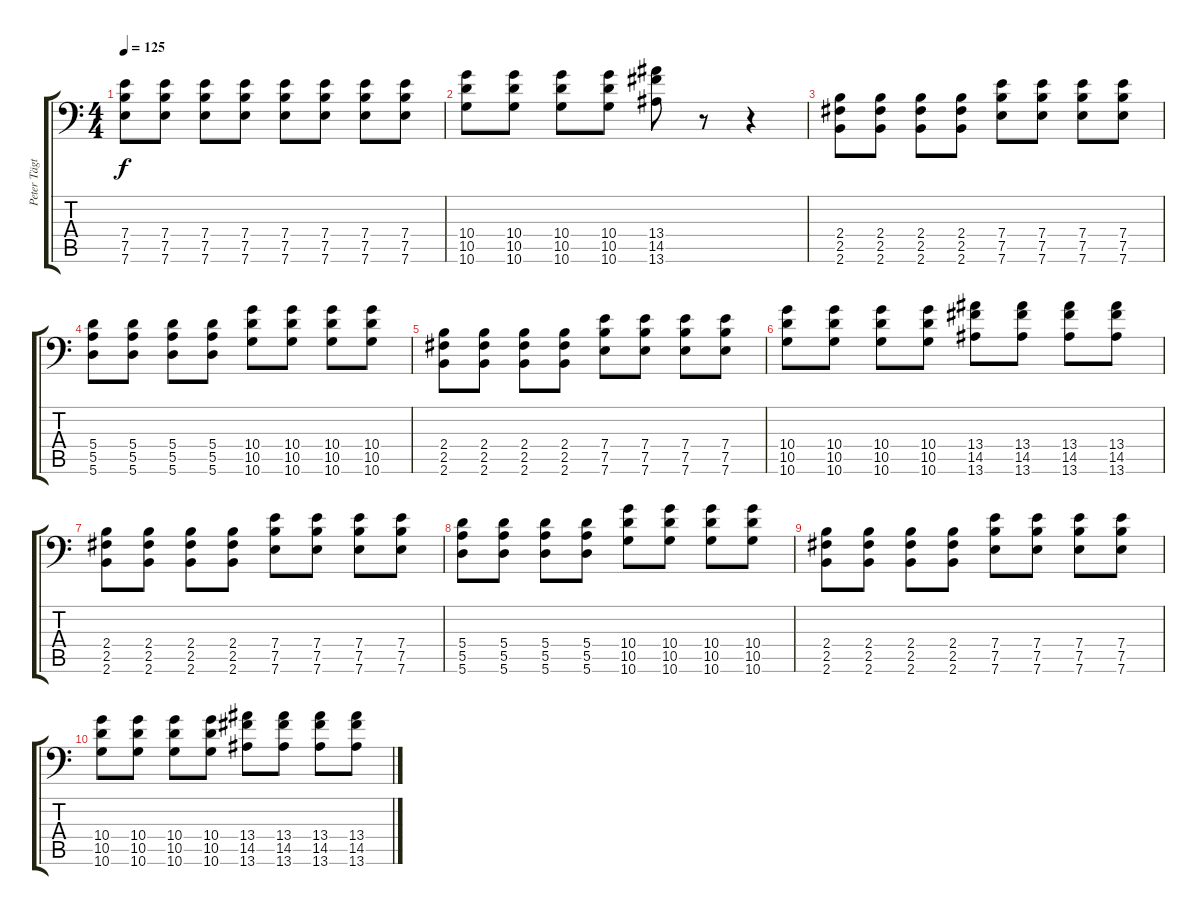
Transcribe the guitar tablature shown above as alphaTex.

\track ("Peter Tägtgren" "Peter Tägt") {instrument distortionguitar}
\staff {score tabs}
\tuning (B3 Gb3 D3 A2 E2 A1) {hide}
\ts (4 4)
\tempo 125
\clef f4
\ks c
(7.4 7.5 7.6).8{dy f} (7.4 7.5 7.6).8 (7.4 7.5 7.6).8 (7.4 7.5 7.6).8 (7.4 7.5 7.6).8 (7.4 7.5 7.6).8 (7.4 7.5 7.6).8 (7.4 7.5 7.6).8 |
(10.4 10.5 10.6).8 (10.4 10.5 10.6).8 (10.4 10.5 10.6).8 (10.4 10.5 10.6).8 (13.4 14.5 13.6).8 r.8 r.4 |
(2.4 2.5 2.6).8 (2.4 2.5 2.6).8 (2.4 2.5 2.6).8 (2.4 2.5 2.6).8 (7.4 7.5 7.6).8 (7.4 7.5 7.6).8 (7.4 7.5 7.6).8 (7.4 7.5 7.6).8 |
(5.4 5.5 5.6).8 (5.4 5.5 5.6).8 (5.4 5.5 5.6).8 (5.4 5.5 5.6).8 (10.4 10.5 10.6).8 (10.4 10.5 10.6).8 (10.4 10.5 10.6).8 (10.4 10.5 10.6).8 |
(2.4 2.5 2.6).8 (2.4 2.5 2.6).8 (2.4 2.5 2.6).8 (2.4 2.5 2.6).8 (7.4 7.5 7.6).8 (7.4 7.5 7.6).8 (7.4 7.5 7.6).8 (7.4 7.5 7.6).8 |
(10.4 10.5 10.6).8 (10.4 10.5 10.6).8 (10.4 10.5 10.6).8 (10.4 10.5 10.6).8 (13.4 14.5 13.6).8 (13.4 14.5 13.6).8 (13.4 14.5 13.6).8 (13.4 14.5 13.6).8 |
(2.4 2.5 2.6).8 (2.4 2.5 2.6).8 (2.4 2.5 2.6).8 (2.4 2.5 2.6).8 (7.4 7.5 7.6).8 (7.4 7.5 7.6).8 (7.4 7.5 7.6).8 (7.4 7.5 7.6).8 |
(5.4 5.5 5.6).8 (5.4 5.5 5.6).8 (5.4 5.5 5.6).8 (5.4 5.5 5.6).8 (10.4 10.5 10.6).8 (10.4 10.5 10.6).8 (10.4 10.5 10.6).8 (10.4 10.5 10.6).8 |
(2.4 2.5 2.6).8 (2.4 2.5 2.6).8 (2.4 2.5 2.6).8 (2.4 2.5 2.6).8 (7.4 7.5 7.6).8 (7.4 7.5 7.6).8 (7.4 7.5 7.6).8 (7.4 7.5 7.6).8 |
(10.4 10.5 10.6).8 (10.4 10.5 10.6).8 (10.4 10.5 10.6).8 (10.4 10.5 10.6).8 (13.4 14.5 13.6).8 (13.4 14.5 13.6).8 (13.4 14.5 13.6).8 (13.4 14.5 13.6).8
